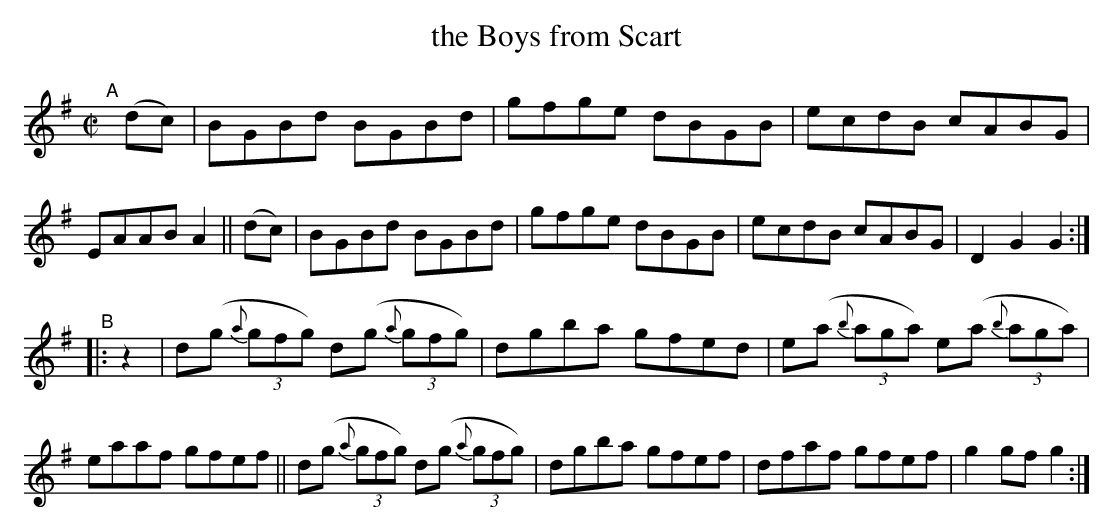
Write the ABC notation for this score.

X:1
T: the Boys from Scart
M: C|
L: 1/8
K: G
"^A"\
[|](dc) | BGBd BGBd | gfge dBGB | ecdB cABG | EAAB A2 \
|| (dc) | BGBd BGBd | gfge dBGB | ecdB cABG | D2 G2 G2 :|
"^B"\
|: z2 | d(g (3{a}gfg) d(g (3{a}gfg) | dgba gfed | e(a (3{b}aga) e(a (3{b}aga) | eaaf gfef \
|| d(g (3{a}gfg) d(g (3{a}gfg) | dgba gfef | dfaf gfef | g2 gf g2 :|
